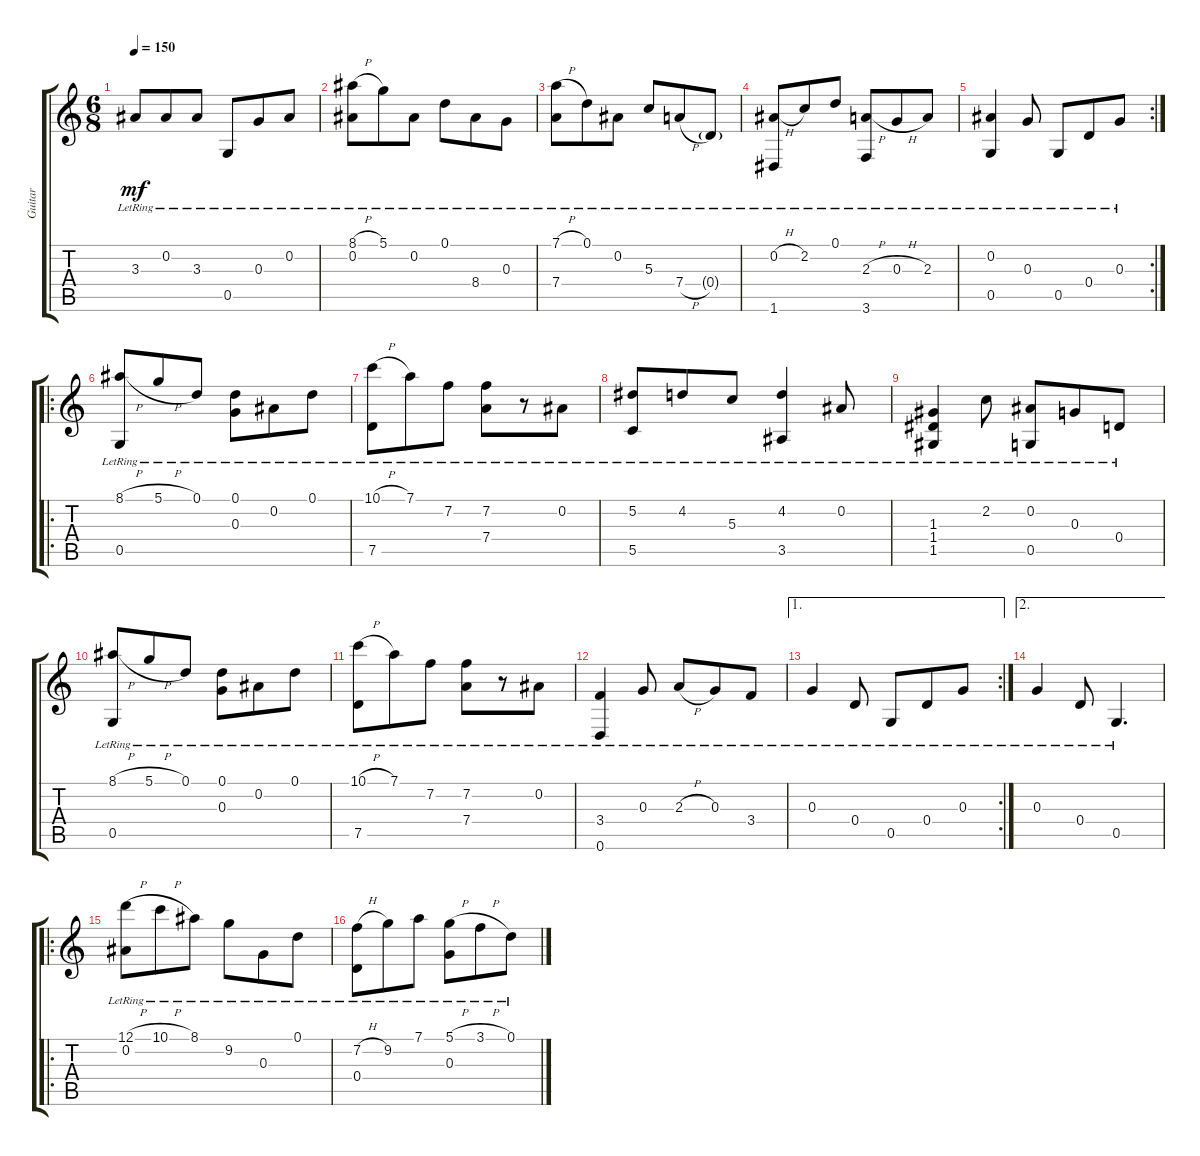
\track ("Guitar" "Guitar") {instrument electricguitarclean}
\staff {score tabs}
\tuning (D4 Bb3 G3 D3 G2 D2) {hide}
\ts (6 8)
\tempo 150
\clef g2
\ks c
3.3{lr}.8{dy mf} 0.2{lr}.8 3.3{lr}.8 0.5{lr}.8 0.3{lr}.8 0.2{lr}.8 |
(8.1{h lr} 0.2{lr}).8 5.1{lr}.8 0.2{lr}.8 0.1{lr}.8 8.4{lr}.8 0.3{lr}.8 |
(7.1{h lr} 7.4{lr}).8 0.1{lr}.8 0.2{lr}.8 5.3{lr}.8 7.4{h lr}.8 0.4{g lr}.8 |
(0.2{h lr} 1.6{lr}).8 2.2{lr}.8 0.1{lr}.8 (2.3{h lr} 3.6{lr}).8 0.3{h lr}.8 2.3{lr}.8 |
\rc 2
(0.2{lr} 0.5{lr}).4 0.3{lr}.8 0.5{lr}.8 0.4{lr}.8 0.3{lr}.8 |
\ro
(8.1{h lr} 0.5{lr}).8 5.1{h lr}.8 0.1{lr}.8 (0.1{lr} 0.3{lr}).8 0.2{lr}.8 0.1{lr}.8 |
(10.1{h lr} 7.5{lr}).8 7.1{lr}.8 7.2{lr}.8 (7.2{lr} 7.4{lr}).8 r.8 0.2{lr}.8 |
(5.2{lr} 5.5{lr}).8 4.2{lr}.8 5.3{lr}.8 (4.2{lr} 3.5{lr}).4 0.2{lr}.8 |
(1.3{lr} 1.4{lr} 1.5{lr}).4 2.2{lr}.8 (0.2{lr} 0.5{lr}).8 0.3{lr}.8 0.4{lr}.8 |
(8.1{h lr} 0.5{lr}).8 5.1{h lr}.8 0.1{lr}.8 (0.1{lr} 0.3{lr}).8 0.2{lr}.8 0.1{lr}.8 |
(10.1{h lr} 7.5{lr}).8 7.1{lr}.8 7.2{lr}.8 (7.2{lr} 7.4{lr}).8 r.8 0.2{lr}.8 |
(3.4{lr} 0.6{lr}).4 0.3{lr}.8 2.3{h lr}.8 0.3{lr}.8 3.4{lr}.8 |
\ae 1
\rc 2
0.3{lr}.4 0.4{lr}.8 0.5{lr}.8 0.4{lr}.8 0.3{lr}.8 |
\ae 2
0.3{lr}.4 0.4{lr}.8 0.5{lr}.4{d} |
\ro
(12.1{h lr} 0.2{lr}).8 10.1{h lr}.8 8.1{lr}.8 9.2{lr}.8 0.3{lr}.8 0.1{lr}.8 |
(7.2{h lr} 0.4{lr}).8 9.2{lr}.8 7.1{lr}.8 (5.1{h lr} 0.3{lr}).8 3.1{h lr}.8 0.1{lr}.8
